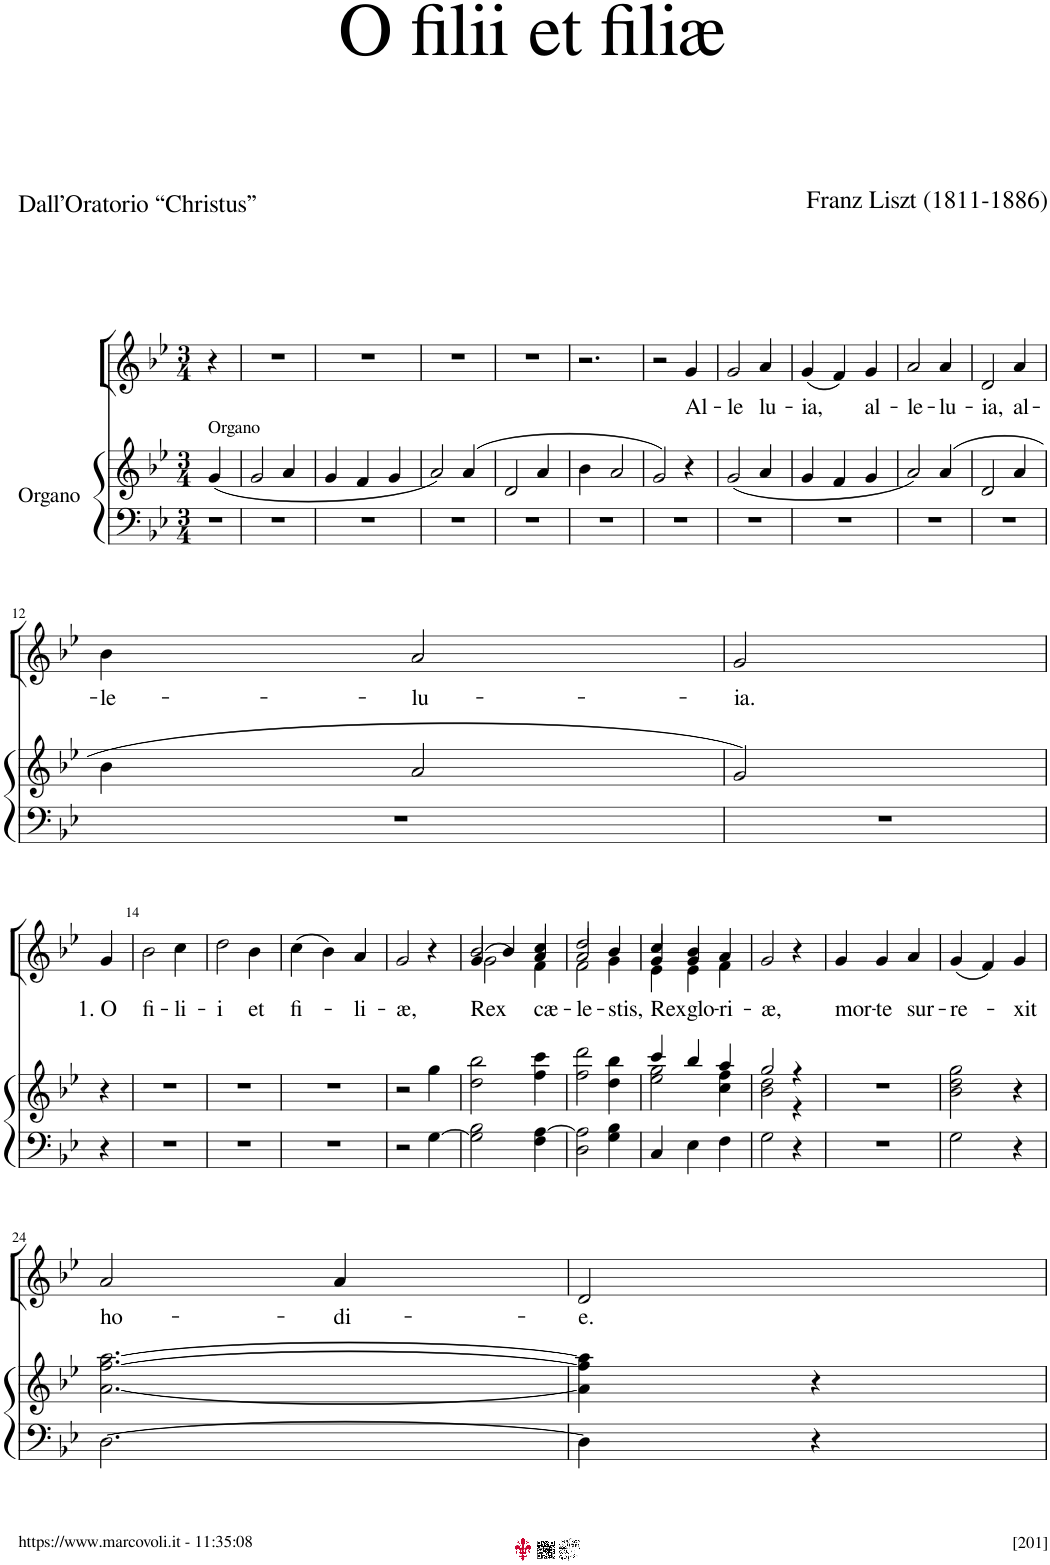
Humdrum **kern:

**kern	**kern	**kern	**text
*part2	*part2	*part1	*part1
*staff3	*staff2	*staff1	*staff1
*I"Organo	*	*I"Voice	*
*clefF4	*clefG2	*clefG2	*
*k[b-e-]	*k[b-e-]	*k[b-e-]	*
*M3/4	*M3/4	*M3/4	*
=1	=1	=1	=1
!	!LO:TX:a:t=Organo	!	!
2.r	(4g/	4r	.
.	2ryy	2ryy	.
=2	=2	=2	=2
2.r	2g/	2.r	.
.	4a/	.	.
=3	=3	=3	=3
2.r	4g/	2.r	.
.	4f/	.	.
.	4g/	.	.
=4	=4	=4	=4
2.r	2a/)	2.r	.
.	(4a/	.	.
=5	=5	=5	=5
2.r	2d/	2.r	.
.	4a/	.	.
=6	=6	=6	=6
2.r	4b-\	2.r	.
.	2a/	.	.
=7	=7	=7	=7
2.r	2g/)	2r	.
!	!	!	!LO:LY:b
.	4r	4g/	Al-
=8	=8	=8	=8
!	!	!	!LO:LY:b
2.r	(2g/	2g/	-le
!	!	!	!LO:LY:b
.	4a/	4a/	lu-
=9	=9	=9	=9
!	!	!	!LO:LY:b
2.r	4g/	(4g/	-ia,
.	4f/	4f/)	.
!	!	!	!LO:LY:b
.	4g/	4g/	al-
=10	=10	=10	=10
!	!	!	!LO:LY:b
2.r	2a/)	2a/	-le-
!	!	!	!LO:LY:b
.	(4a/	4a/	-lu-
=11	=11	=11	=11
!	!	!	!LO:LY:b
2.r	2d/	2d/	-ia,
!	!	!	!LO:LY:b
.	4a/	4a/	al-
!!LO:LB:g=z
=12	=12	=12	=12
!	!	!	!LO:LY:b
2.r	4b-\	4b-\	-le-
!	!	!	!LO:LY:b
.	2a/	2a/	-lu-
=13	=13	=13	=13
!	!	!	!LO:LY:b
2.r	2g/)	2g/	-ia.
.	4ryy	4ryy	.
!!LO:LB:g=z
=13X1	=13X1	=13X1	=13X1
!	!	!	!LO:LY:b
4r	4r	4g/	1. O
=14	=14	=14	=14
!	!	!	!LO:LY:b
2.r	2.r	2b-\	fi-
!	!	!	!LO:LY:b
.	.	4cc\	-li-
=15	=15	=15	=15
!	!	!	!LO:LY:b
2.r	2.r	2dd\	-i
!	!	!	!LO:LY:b
.	.	4b-\	et
=16	=16	=16	=16
!	!	!	!LO:LY:b
2.r	2.r	(4cc\	fi-
.	.	4b-\)	.
!	!	!	!LO:LY:b
.	.	4a/	-li-
=17	=17	=17	=17
!	!	!	!LO:LY:b
2r	2r	2g/	-æ,
[4G\	4gg\	4r	.
=18	=18	=18	=18
!	!	!	!LO:LY:b
*	*	*^	*
*	*	*	*^	*
2G\] 2B-\	2dd\ 2bb-\	(4g/	2g\	2b-/	Rex
.	.	4b-/)	.	.	.
!	!	!	!	!	!LO:LY:b
4F\ [4A\	4ff\ 4ccc\	4cc/	4f\	4a/	cæ-
=19	=19	=19	=19	=19	=19
!	!	!	!	!	!LO:LY:b
2D\ 2A\]	2ff\ 2ddd\	2dd/	2f\	2a/	-le-
!	!	!	!	!	!LO:LY:b
4G\ 4B-\	4dd\ 4bb-\	4b-/	4g\	4ryy	-stis,
=20	=20	=20	=20	=20	=20
*	*^	*	*	*	*
!	!	!	!	!	!	!LO:LY:b
4C/	4ccc/	2ee-\ 2gg\	4cc/	4e-\	4g/	Rex
!	!	!	!	!	!	!LO:LY:b
4E-\	4bb-/	.	4b-/	4e-\	4g/	glo-
!	!	!	!	!	!	!LO:LY:b
4F\	4aa/	4cc\ 4ff\	4a/	4f\	4ryy	-ri-
=21	=21	=21	=21	=21	=21	=21
!	!	!	!	!	!	!LO:LY:b
*	*	*	*v	*v	*v	*
2G\	2gg/	2b-\ 2dd\	2g/	-æ,
4r	4r	4r	4r	.
=22	=22	=22	=22	=22
!	!	!	!	!LO:LY:b
*	*v	*v	*	*
2.r	2.r	4g/	mor-
!	!	!	!LO:LY:b
.	.	4g/	-te
!	!	!	!LO:LY:b
.	.	4a/	sur-
=23	=23	=23	=23
!	!	!	!LO:LY:b
2G\	2b-\ 2dd\ 2gg\	(4g/	-re-
.	.	4f/)	.
!	!	!	!LO:LY:b
4r	4r	4g/	-xit
!!LO:LB:g=z
=24	=24	=24	=24
!	!	!	!LO:LY:b
[2.D\	[2.a\ [2.ff\ [2.aa\	2a/	ho-
!	!	!	!LO:LY:b
.	.	4a/	-di-
=25	=25	=25	=25
!	!	!	!LO:LY:b
4D\]	4a\] 4ff\] 4aa\]	2d/	-e.
4r	4r	.	.
=	=	=	=
*-	*-	*-	*-
